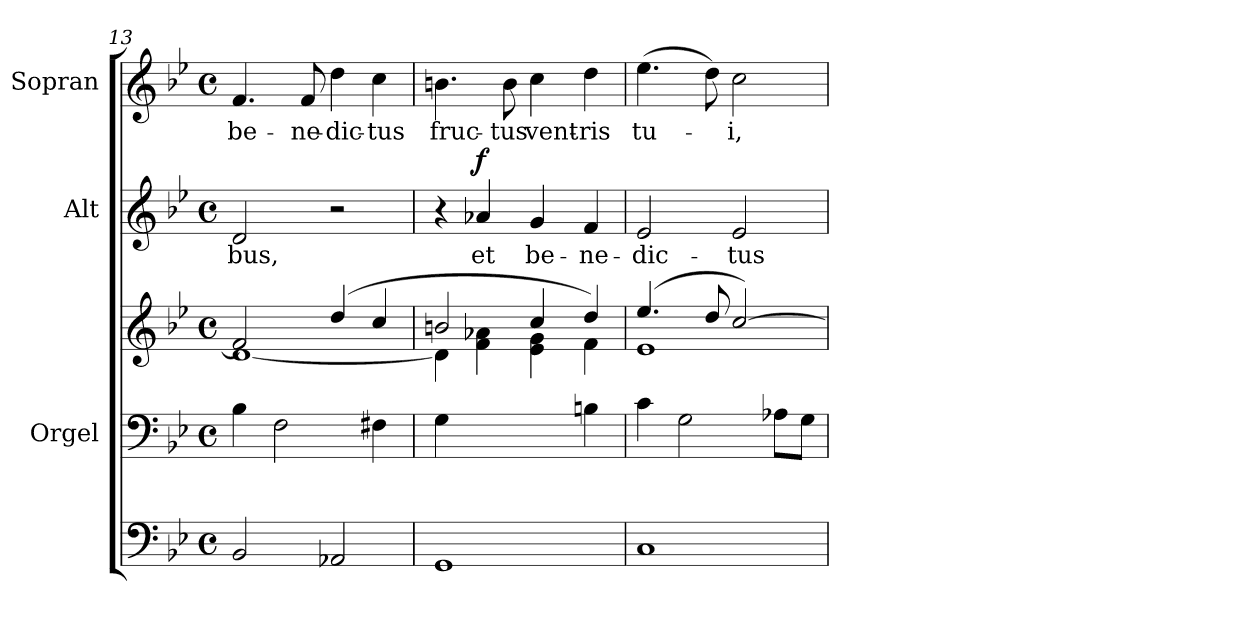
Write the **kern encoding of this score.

**kern	**kern	**kern	**kern	**text	**dynam	**kern	**text
*part4	*part3	*part3	*part2	*part2	*part2	*part1	*part1
*staff5	*staff4	*staff3	*staff2	*staff2	*staff2	*staff1	*staff1
*	*I"Orgel	*	*I"Alt	*	*	*I"Sopran	*
*	*I'Org.	*	*I'A.	*	*	*I'S.	*
*clefF4	*clefF4	*clefG2	*clefG2	*	*	*clefG2	*
*k[b-e-]	*k[b-e-]	*k[b-e-]	*k[b-e-]	*	*	*k[b-e-]	*
*B-:	*B-:	*B-:	*B-:	*	*	*B-:	*
*M4/4	*M4/4	*M4/4	*M4/4	*	*	*M4/4	*
*met(c)	*met(c)	*met(c)	*met(c)	*	*	*met(c)	*
=13	=13	=13	=13	=13	=13	=13	=13
*	*	*^	*	*	*	*	*
!	!	!	!	!	!LO:LY:b	!	!	!LO:LY:b
2BB-/	4B-\	2f/]	[<1d	2d/	-bus,	.	4.f/	be-
.	2F\	.	.	.	.	.	.	.
!	!	!	!	!	!	!	!	!LO:LY:b
.	.	.	.	.	.	.	8f/	-ne-
!	!	!	!	!	!	!	!	!LO:LY:b
2AA-X/	.	(4dd/	.	2r	.	.	4dd\	-dic-
!	!	!	!	!	!	!	!	!LO:LY:b
.	4F#X\	4cc/	.	.	.	.	4cc\	-tus
=14	=14	=14	=14	=14	=14	=14	=14	=14
!	!	!	!	!	!	!	!	!LO:LY:b
1GG	4G\	2bn/	4d\]	4r	.	.	4.bn\	fruc-
!	!	!	!	!	!LO:LY:b	!LO:DY:a	!	!
.	4ryy	.	4f\ 4a-X\	4a-X/	et	f	.	.
!	!	!	!	!	!	!	!	!LO:LY:b
.	.	.	.	.	.	.	8b\	-tus
!	!	!	!	!	!LO:LY:b	!	!	!LO:LY:b
.	4ryy	4cc/	4e-\ 4g\	4g/	be-	.	4cc\	vent-
!	!	!	!	!	!LO:LY:b	!	!	!LO:LY:b
.	4Bn\	4dd/)	4f\	4f/	-ne-	.	4dd\	-ris
!!LO:LB:g=z
=15	=15	=15	=15	=15	=15	=15	=15	=15
!	!	!	!	!	!LO:LY:b	!	!	!LO:LY:b
1C	4c\	(4.ee-/	1e-	2e-/	-dic-	.	(>4.ee-\	tu-
.	2G\	.	.	.	.	.	.	.
.	.	8dd/	.	.	.	.	8dd\)	.
!	!	!	!	!	!LO:LY:b	!	!	!LO:LY:b
.	.	[>2cc/)	.	2e-/	-tus	.	2cc\	-i,
.	8A-X\L	.	.	.	.	.	.	.
.	8G\J	.	.	.	.	.	.	.
*	*	*v	*v	*	*	*	*	*
=	=	=	=	=	=	=	=
*-	*-	*-	*-	*-	*-	*-	*-
